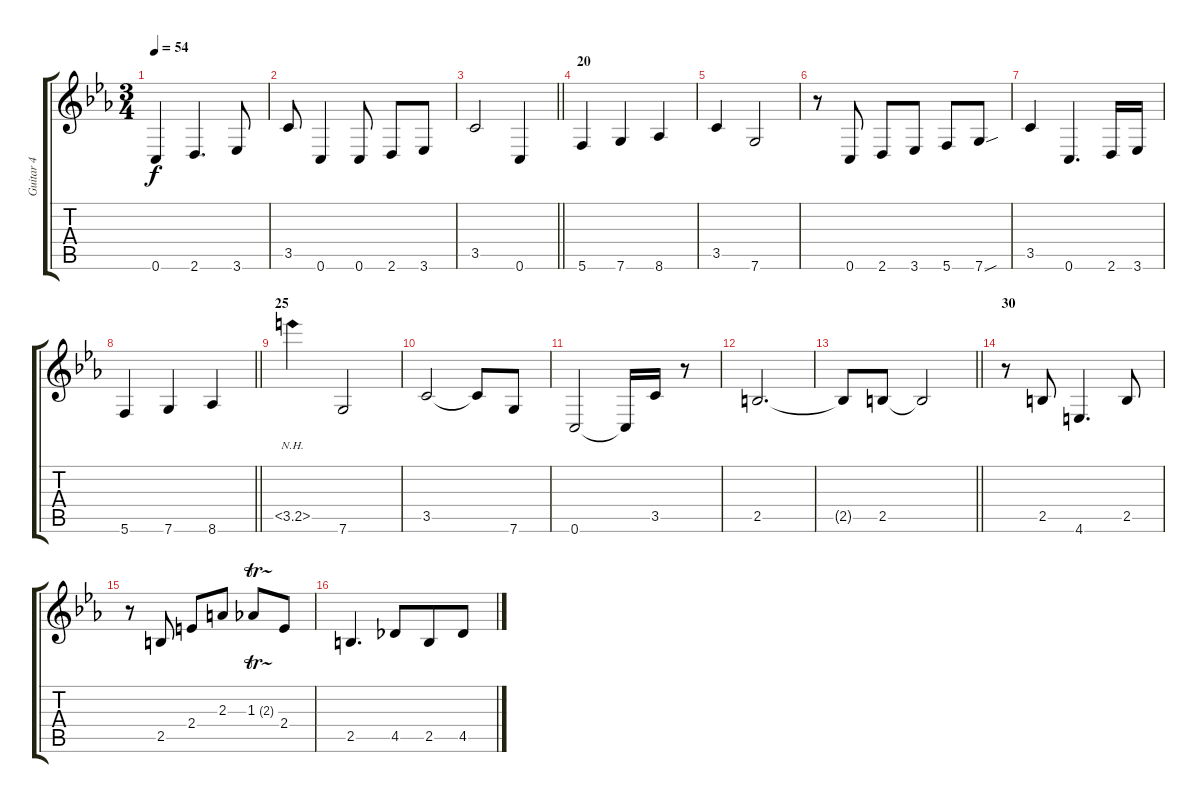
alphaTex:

\track ("Guitar 4" "Guitar 4") {instrument acousticguitarnylon}
\staff {score tabs}
\tuning (E4 B3 G3 D3 A2 C2) {hide}
\ts (3 4)
\tempo 54
\clef g2
\ks eb
0.6.4{dy f} 2.6.4{d} 3.6.8 |
3.5.8 0.6.4 0.6.8 2.6.8 3.6.8 |
\barLineRight lightlight
3.5.2 0.6.4 |
\section ("" "20")
5.6.4 7.6.4 8.6.4 |
3.5.4 7.6.2 |
r.8 0.6.8 2.6.8 3.6.8 5.6.8 7.6{sou}.8 |
3.5.4 0.6.4{d} 2.6.16 3.6.16 |
\barLineRight lightlight
5.6.4 7.6.4 8.6.4 |
\section ("" "25")
3.5{nh}.4 7.6.2 |
3.5.2 3.5{t}.8 7.6.8 |
0.6.2 0.6{t}.16 3.5.16 r.8 |
2.5.2{d} |
\barLineRight lightlight
2.5{t}.8 2.5.8 2.5{t}.2 |
\section ("" "30")
r.8 2.5.8 4.6.4{d} 2.5.8 |
r.8 2.5.8 2.4.8 2.3.8 1.3{tr (2 16)}.8 2.4.8 |
2.5.4{d} 4.5.8{beam merge} 2.5.8 4.5.8
